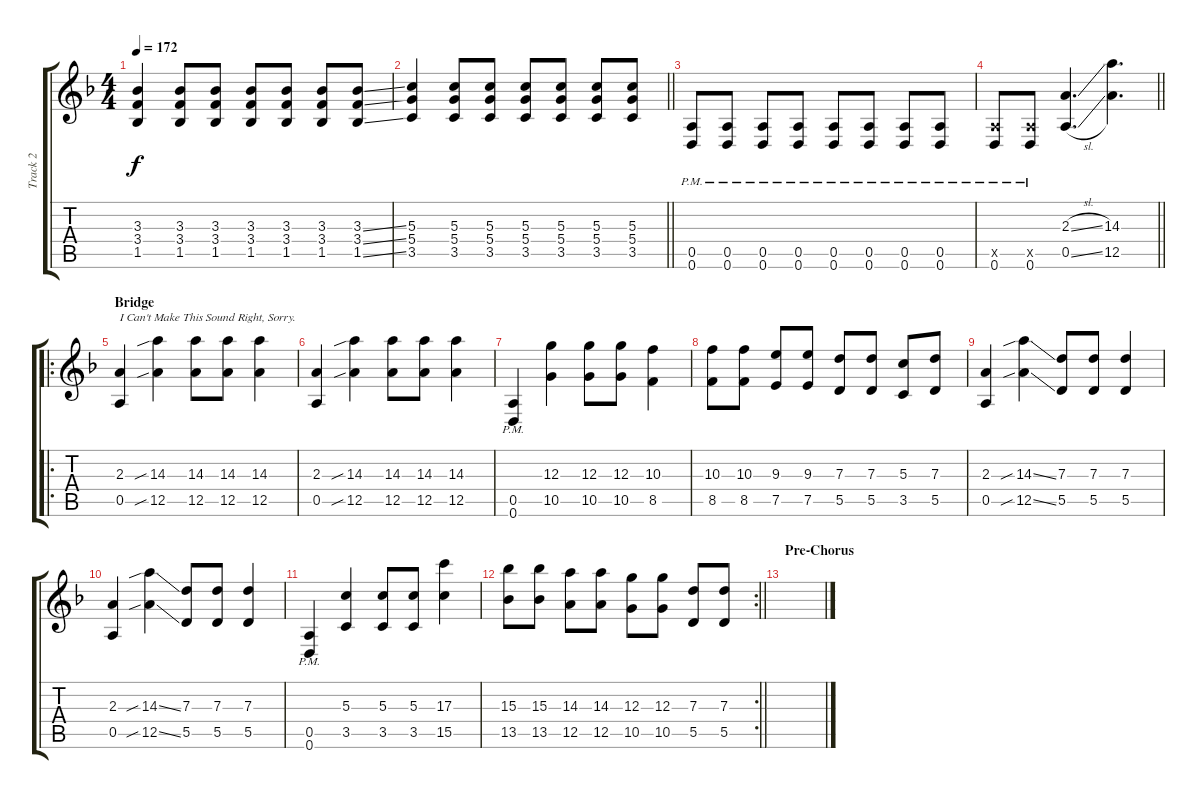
\track ("Track 2" "Track 2") {instrument distortionguitar}
\staff {score tabs}
\tuning (E4 B3 G3 D3 A2 D2) {hide}
\ts (4 4)
\tempo 172
\clef g2
\ks f
(3.3 3.4 1.5).4{dy f} (3.3 3.4 1.5).8 (3.3 3.4 1.5).8 (3.3 3.4 1.5).8 (3.3 3.4 1.5).8 (3.3 3.4 1.5).8 (3.3{ss} 3.4{ss} 1.5{ss}).8 |
\barLineRight lightlight
(5.3 5.4 3.5).4 (5.3 5.4 3.5).8 (5.3 5.4 3.5).8 (5.3 5.4 3.5).8 (5.3 5.4 3.5).8 (5.3 5.4 3.5).8 (5.3 5.4 3.5).8 |
(0.5{pm} 0.6{pm}).8 (0.5{pm} 0.6{pm}).8 (0.5{pm} 0.6{pm}).8 (0.5{pm} 0.6{pm}).8 (0.5{pm} 0.6{pm}).8 (0.5{pm} 0.6{pm}).8 (0.5{pm} 0.6{pm}).8 (0.5{pm} 0.6{pm}).8 |
\barLineRight lightlight
(0.5{pm x} 0.6{pm}).8 (0.5{pm x} 0.6{pm}).8 (2.3{sl} 0.5{sl}).4{d} (14.3 12.5).4{d} |
\ro
\section ("" "Bridge")
(2.3 0.5).4{txt "I Can't Make This Sound Right, Sorry."} (14.3{sib} 12.5{sib}).4 (14.3 12.5).8 (14.3 12.5).8 (14.3 12.5).4 |
(2.3 0.5).4 (14.3{sib} 12.5{sib}).4 (14.3 12.5).8 (14.3 12.5).8 (14.3 12.5).4 |
(0.5{pm} 0.6{pm}).4 (12.3 10.5).4 (12.3 10.5).8 (12.3 10.5).8 (10.3 8.5).4 |
(10.3 8.5).8 (10.3 8.5).8 (9.3 7.5).8 (9.3 7.5).8 (7.3 5.5).8 (7.3 5.5).8 (5.3 3.5).8 (7.3 5.5).8 |
(2.3 0.5).4 (14.3{sib ss} 12.5{sib ss}).4 (7.3 5.5).8 (7.3 5.5).8 (7.3 5.5).4 |
(2.3 0.5).4 (14.3{sib ss} 12.5{sib ss}).4 (7.3 5.5).8 (7.3 5.5).8 (7.3 5.5).4 |
(0.5{pm} 0.6{pm}).4 (5.3 3.5).4 (5.3 3.5).8 (5.3 3.5).8 (17.3 15.5).4 |
\rc 2
\barLineRight lightlight
(15.3 13.5).8 (15.3 13.5).8 (14.3 12.5).8 (14.3 12.5).8 (12.3 10.5).8 (12.3 10.5).8 (7.3 5.5).8 (7.3 5.5).8 |
\section ("" "Pre-Chorus")
